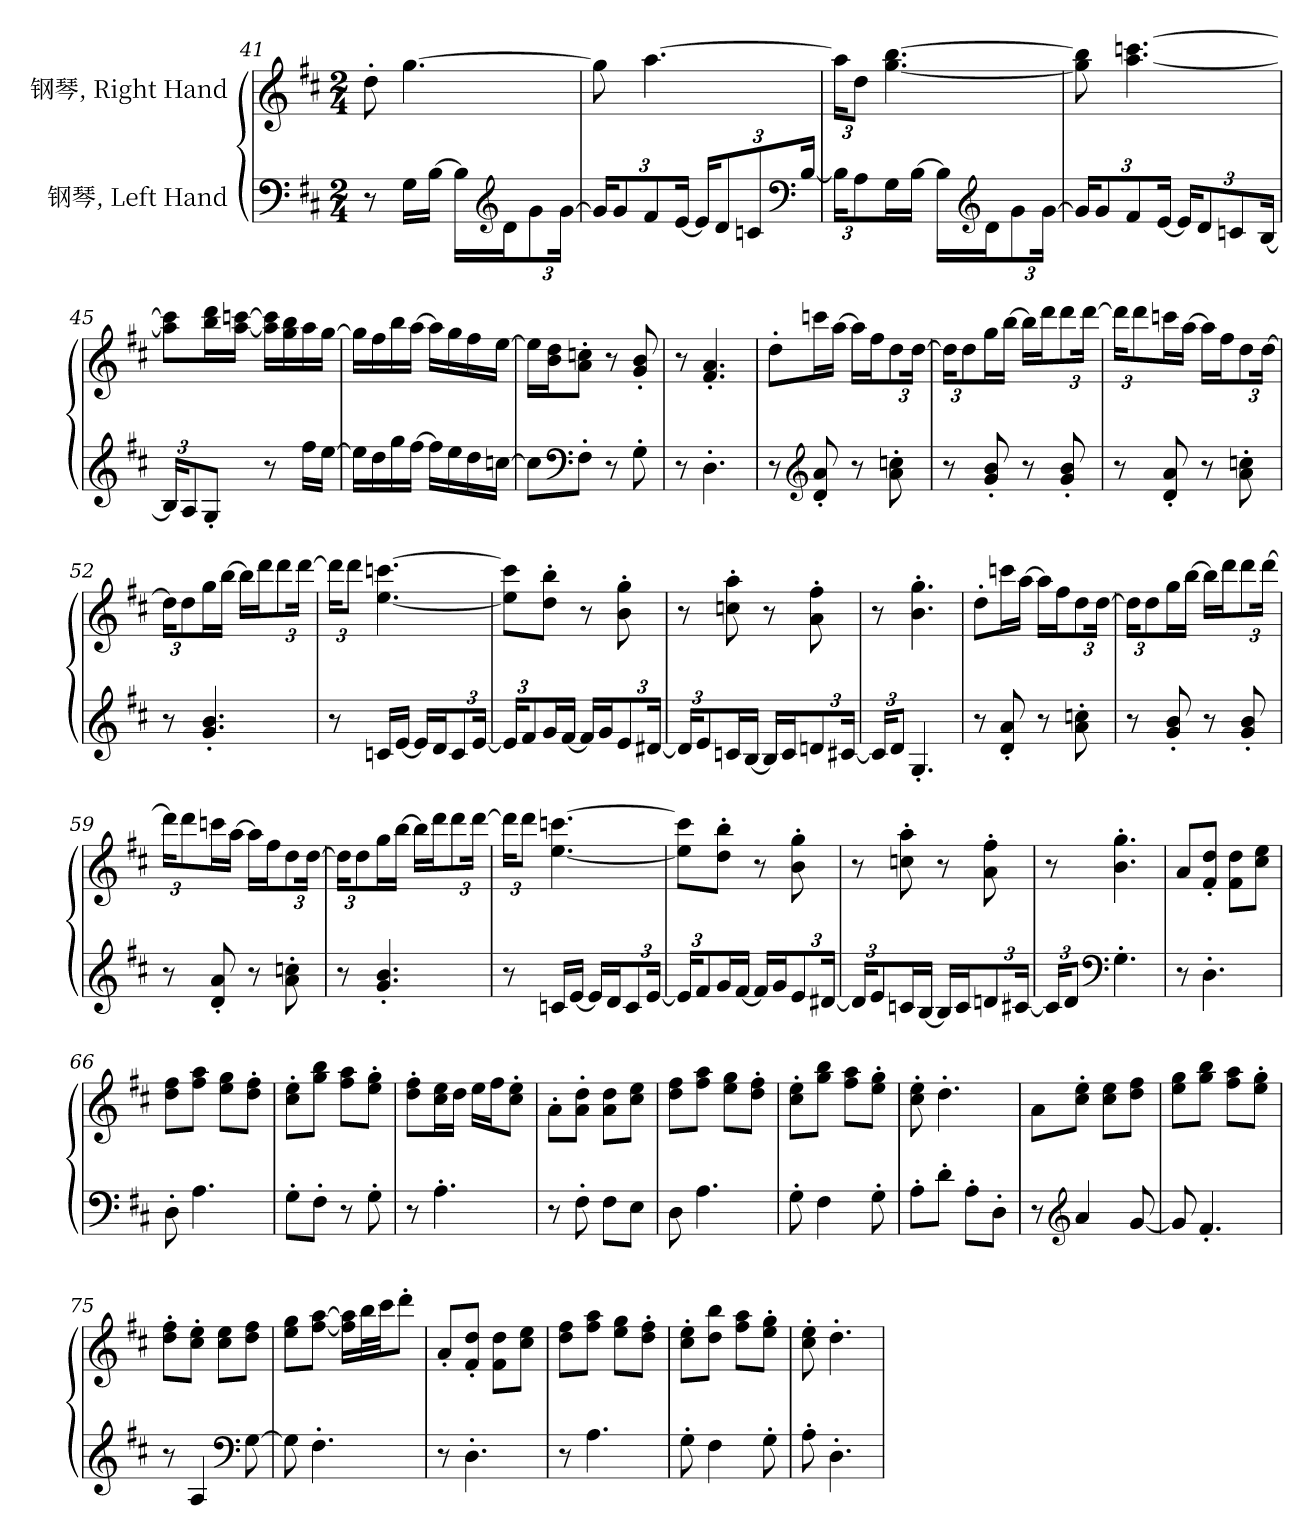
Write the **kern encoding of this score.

**kern	**kern
*part2	*part1
*staff2	*staff1
*I"钢琴, Left Hand	*I"钢琴, Right Hand
*clefF4	*clefG2
*k[f#c#]	*k[f#c#]
*M2/4	*M2/4
=41	=41
8r	8dd'\
16G\LL	[4.gg\
[16B\JJ	.
16B\LL]	.
*clefG2	*
16d\J	.
*Xbrackettup	*
12g\	.
[24g\Jk	.
=42	=42
24g/KL]	8gg\]
12g/	.
12f#/	[4.aa\
[24e/Jk	.
24e/KL]	.
12d/	.
12cn/	.
*clefF4	*
[24B/Jk	.
!!LO:LB:g=z
=43	=43
*	*Xbrackettup
24B\KL]	24aa\KL]
12A\	12dd\J
16G\L	[4.gg\ [4.bb\
[16B\JJ	.
16B\LL]	.
*clefG2	*
16d\J	.
12g\	.
[24g\Jk	.
=44	=44
24g/KL]	8gg\] 8bb\]
12g/	.
12f#/	[4.aa\ [4.cccn\
[24e/Jk	.
24e/KL]	.
12d/	.
12cn/	.
[24B/Jk	.
=45	=45
24B/KL]	8aa\] 8ccc\]L
12A/	.
8G'/J	16bb\ 16ddd\L
.	[16aa\ [16cccn\JJ
8r	16aa\] 16ccc\]LL
.	16gg\ 16bb\
16ff#\LL	16aa\
[16ee\JJ	[16gg\JJ
=46	=46
16ee\LL]	16gg\LL]
16dd\	16ff#\
16gg\	16bb\
[16ff#\JJ	[16aa\JJ
16ff#\LL]	16aa\LL]
16ee\	16gg\
16dd\	16ff#\
[16ccn\JJ	[16ee\JJ
!!LO:LB:g=z
=47	=47
8cc\L]	16ee\LL]
.	16b\ 16dd\J
*clefF4	*
8F#'\J	8a\' 8ccn\'J
8r	8r
8G'\	8g/' 8b/'
=48	=48
8r	8r
4.D'\	4.f#/' 4.a/'
=49	=49
8r	8dd'\L
*clefG2	*
8d/' 8a/'	16cccn\L
.	[16aa\JJ
8r	16aa\LL]
.	16ff#\J
8a\' 8ccn\'	12dd\
.	[24dd\Jk
=50	=50
8r	24dd\KL]
.	12dd\
8g/' 8b/'	16gg\L
.	[16bb\JJ
8r	16bb\LL]
.	16ddd\J
8g/' 8b/'	12ddd\
.	[24ddd\Jk
=51	=51
8r	24ddd\KL]
.	12ddd\
8d/' 8a/'	16cccn\L
.	[16aa\JJ
8r	16aa\LL]
.	16ff#\J
8a\' 8ccn\'	12dd\
.	[24dd\Jk
!!LO:LB:g=z
=52	=52
8r	24dd\KL]
.	12dd\
4.g/' 4.b/'	16gg\L
.	[16bb\JJ
.	16bb\LL]
.	16ddd\J
.	12ddd\
.	[24ddd\Jk
=53	=53
8r	24ddd\KL]
.	12ddd\J
16cn/LL	[4.ee\ [4.cccn\
[16e/JJ	.
16e/LL]	.
16d/J	.
12c/	.
[24e/Jk	.
=54	=54
24e/KL]	8ee\] 8ccc\]L
12f#/	.
16g/L	8dd\' 8bb\'J
[16f#/JJ	.
16f#/LL]	8r
16g/J	.
12e/	8b\' 8gg\'
[24d#X/Jk	.
=55	=55
24d#/KL]	8r
12e/	.
16cn/L	8ccn\' 8aa\'
[16B/JJ	.
16B/LL]	8r
16c/J	.
12dn/	8a\' 8ff#\'
[24c#X/Jk	.
!!LO:LB:g=z
=56	=56
24c#/KL]	8r
12d/J	.
4.G'/	4.b\' 4.gg\'
=57	=57
8r	8dd'\L
8d/' 8a/'	16cccn\L
.	[16aa\JJ
8r	16aa\LL]
.	16ff#\J
8a\' 8ccn\'	12dd\
.	[24dd\Jk
=58	=58
8r	24dd\KL]
.	12dd\
8g/' 8b/'	16gg\L
.	[16bb\JJ
8r	16bb\LL]
.	16ddd\J
8g/' 8b/'	12ddd\
.	[24ddd\Jk
=59	=59
8r	24ddd\KL]
.	12ddd\
8d/' 8a/'	16cccn\L
.	[16aa\JJ
8r	16aa\LL]
.	16ff#\J
8a\' 8ccn\'	12dd\
.	[24dd\Jk
!!LO:LB:g=z
=60	=60
8r	24dd\KL]
.	12dd\
4.g/' 4.b/'	16gg\L
.	[16bb\JJ
.	16bb\LL]
.	16ddd\J
.	12ddd\
.	[24ddd\Jk
=61	=61
8r	24ddd\KL]
.	12ddd\J
16cn/LL	[4.ee\ [4.cccn\
[16e/JJ	.
16e/LL]	.
16d/J	.
12c/	.
[24e/Jk	.
=62	=62
24e/KL]	8ee\] 8ccc\]L
12f#/	.
16g/L	8dd\' 8bb\'J
[16f#/JJ	.
16f#/LL]	8r
16g/J	.
12e/	8b\' 8gg\'
[24d#X/Jk	.
=63	=63
24d#/KL]	8r
12e/	.
16cn/L	8ccn\' 8aa\'
[16B/JJ	.
16B/LL]	8r
16c/J	.
12dn/	8a\' 8ff#\'
[24c#X/Jk	.
!!LO:PB:g=z
=64	=64
24c#/KL]	8r
12d/J	.
*clefF4	*
4.G'\	4.b\' 4.gg\'
=65	=65
8r	8a/L
4.D'\	8f#/' 8dd/'J
.	8f#\ 8dd\L
.	8cc#\ 8ee\J
=66	=66
8D'\	8dd\ 8ff#\L
4.A\	8ff#\ 8aa\J
.	8ee\ 8gg\L
.	8dd\' 8ff#\'J
=67	=67
8G'\L	8cc#\' 8ee\'L
8F#'\J	8gg\ 8bb\J
8r	8ff#\ 8aa\L
8G'\	8ee\' 8gg\'J
=68	=68
8r	8dd\' 8ff#\'L
4.A'\	16cc#\ 16ee\L
.	16dd\JJ
.	16ee\LL
.	16ff#\J
.	8cc#\' 8ee\'J
=69	=69
8r	8a'\L
8F#'\	8a\' 8dd\'J
8F#\L	8a\ 8dd\L
8E\J	8cc#\ 8ee\J
=70	=70
8D\	8dd\ 8ff#\L
4.A\	8ff#\ 8aa\J
.	8ee\ 8gg\L
.	8dd\' 8ff#\'J
!!LO:LB:g=z
=71	=71
8G'\	8cc#\' 8ee\'L
4F#\	8gg\ 8bb\J
.	8ff#\ 8aa\L
8G'\	8ee\' 8gg\'J
=72	=72
8A'\L	8cc#\' 8ee\'
8d'\J	4.dd'\
8A'\L	.
8D'\J	.
=73	=73
8r	8a\L
*clefG2	*
4a/	8cc#\' 8ee\'J
.	8cc#\ 8ee\L
[8g/	8dd\ 8ff#\J
=74	=74
8g/]	8ee\ 8gg\L
4.f#'/	8gg\ 8bb\J
.	8ff#\ 8aa\L
.	8ee\' 8gg\'J
=75	=75
8r	8dd\' 8ff#\'L
4A/	8cc#\' 8ee\'J
.	8cc#\ 8ee\L
*clefF4	*
[8G\	8dd\ 8ff#\J
=76	=76
8G\]	8ee\ 8gg\L
4.F#'\	[8ff#\ [8aa\J
.	16ff#\] 16aa\]LL
.	32bb\L
.	32ccc#\JJ
.	8ddd'\J
=77	=77
8r	8a'/L
4.D'\	8f#/' 8dd/'J
.	8f#\ 8dd\L
.	8cc#\ 8ee\J
!!LO:LB:g=z
=78	=78
8r	8dd\ 8ff#\L
4.A\	8ff#\ 8aa\J
.	8ee\ 8gg\L
.	8dd\' 8ff#\'J
=79	=79
8G'\	8cc#\' 8ee\'L
4F#\	8dd\ 8bb\J
.	8ff#\ 8aa\L
8G'\	8ee\' 8gg\'J
=80	=80
8A'\	8cc#\' 8ee\'
4.D'\	4.dd'\
=	=
*-	*-
